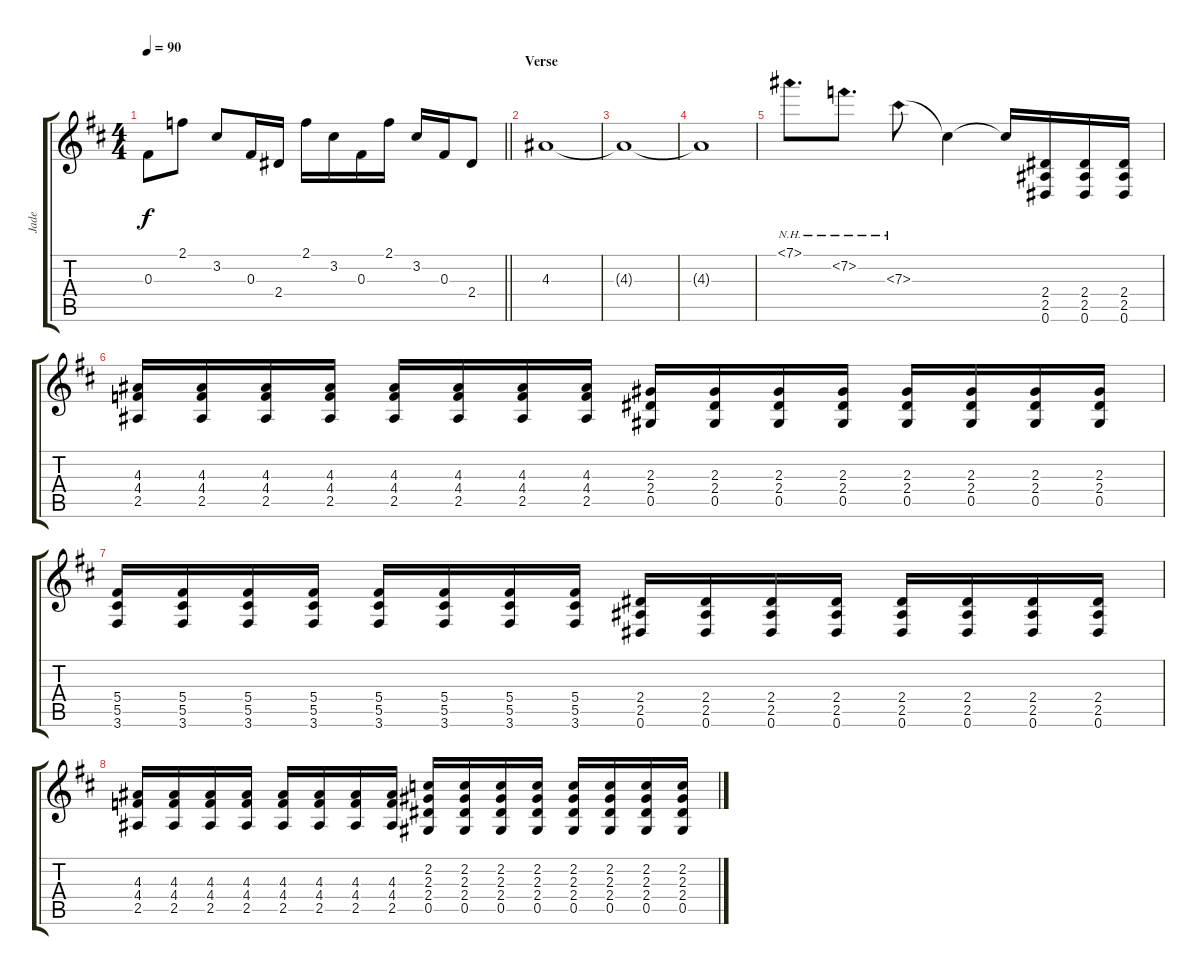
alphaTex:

\track ("Jade" "Jade") {instrument overdrivenguitar}
\staff {score tabs}
\tuning (Eb4 Bb3 Gb3 Db3 Ab2 Eb2) {hide}
\ts (4 4)
\tempo 90
\clef g2
\barLineRight lightlight
\ks d
0.3.8{dy f} 2.1.8 3.2.8 0.3.16 2.4.16 2.1.16 3.2.16 0.3.16 2.1.16 3.2.16 0.3.16 2.4.8 |
\section ("" "Verse")
4.3.1 |
4.3{t}.1 |
4.3{t}.1 |
7.1{nh}.8{d} 7.2{nh}.8{d} 7.3{nh}.8 7.3{t}.4 7.3{t}.16 (2.4 2.5 0.6).16 (2.4 2.5 0.6).16 (2.4 2.5 0.6).16 |
(4.3 4.4 2.5).16 (4.3 4.4 2.5).16 (4.3 4.4 2.5).16 (4.3 4.4 2.5).16 (4.3 4.4 2.5).16 (4.3 4.4 2.5).16 (4.3 4.4 2.5).16 (4.3 4.4 2.5).16 (2.3 2.4 0.5).16 (2.3 2.4 0.5).16 (2.3 2.4 0.5).16 (2.3 2.4 0.5).16 (2.3 2.4 0.5).16 (2.3 2.4 0.5).16 (2.3 2.4 0.5).16 (2.3 2.4 0.5).16 |
(5.4 5.5 3.6).16 (5.4 5.5 3.6).16 (5.4 5.5 3.6).16 (5.4 5.5 3.6).16 (5.4 5.5 3.6).16 (5.4 5.5 3.6).16 (5.4 5.5 3.6).16 (5.4 5.5 3.6).16 (2.4 2.5 0.6).16 (2.4 2.5 0.6).16 (2.4 2.5 0.6).16 (2.4 2.5 0.6).16 (2.4 2.5 0.6).16 (2.4 2.5 0.6).16 (2.4 2.5 0.6).16 (2.4 2.5 0.6).16 |
(4.3 4.4 2.5).16 (4.3 4.4 2.5).16 (4.3 4.4 2.5).16 (4.3 4.4 2.5).16 (4.3 4.4 2.5).16 (4.3 4.4 2.5).16 (4.3 4.4 2.5).16 (4.3 4.4 2.5).16 (2.2 2.3 2.4 0.5).16 (2.2 2.3 2.4 0.5).16 (2.2 2.3 2.4 0.5).16 (2.2 2.3 2.4 0.5).16 (2.2 2.3 2.4 0.5).16 (2.2 2.3 2.4 0.5).16 (2.2 2.3 2.4 0.5).16 (2.2 2.3 2.4 0.5).16
